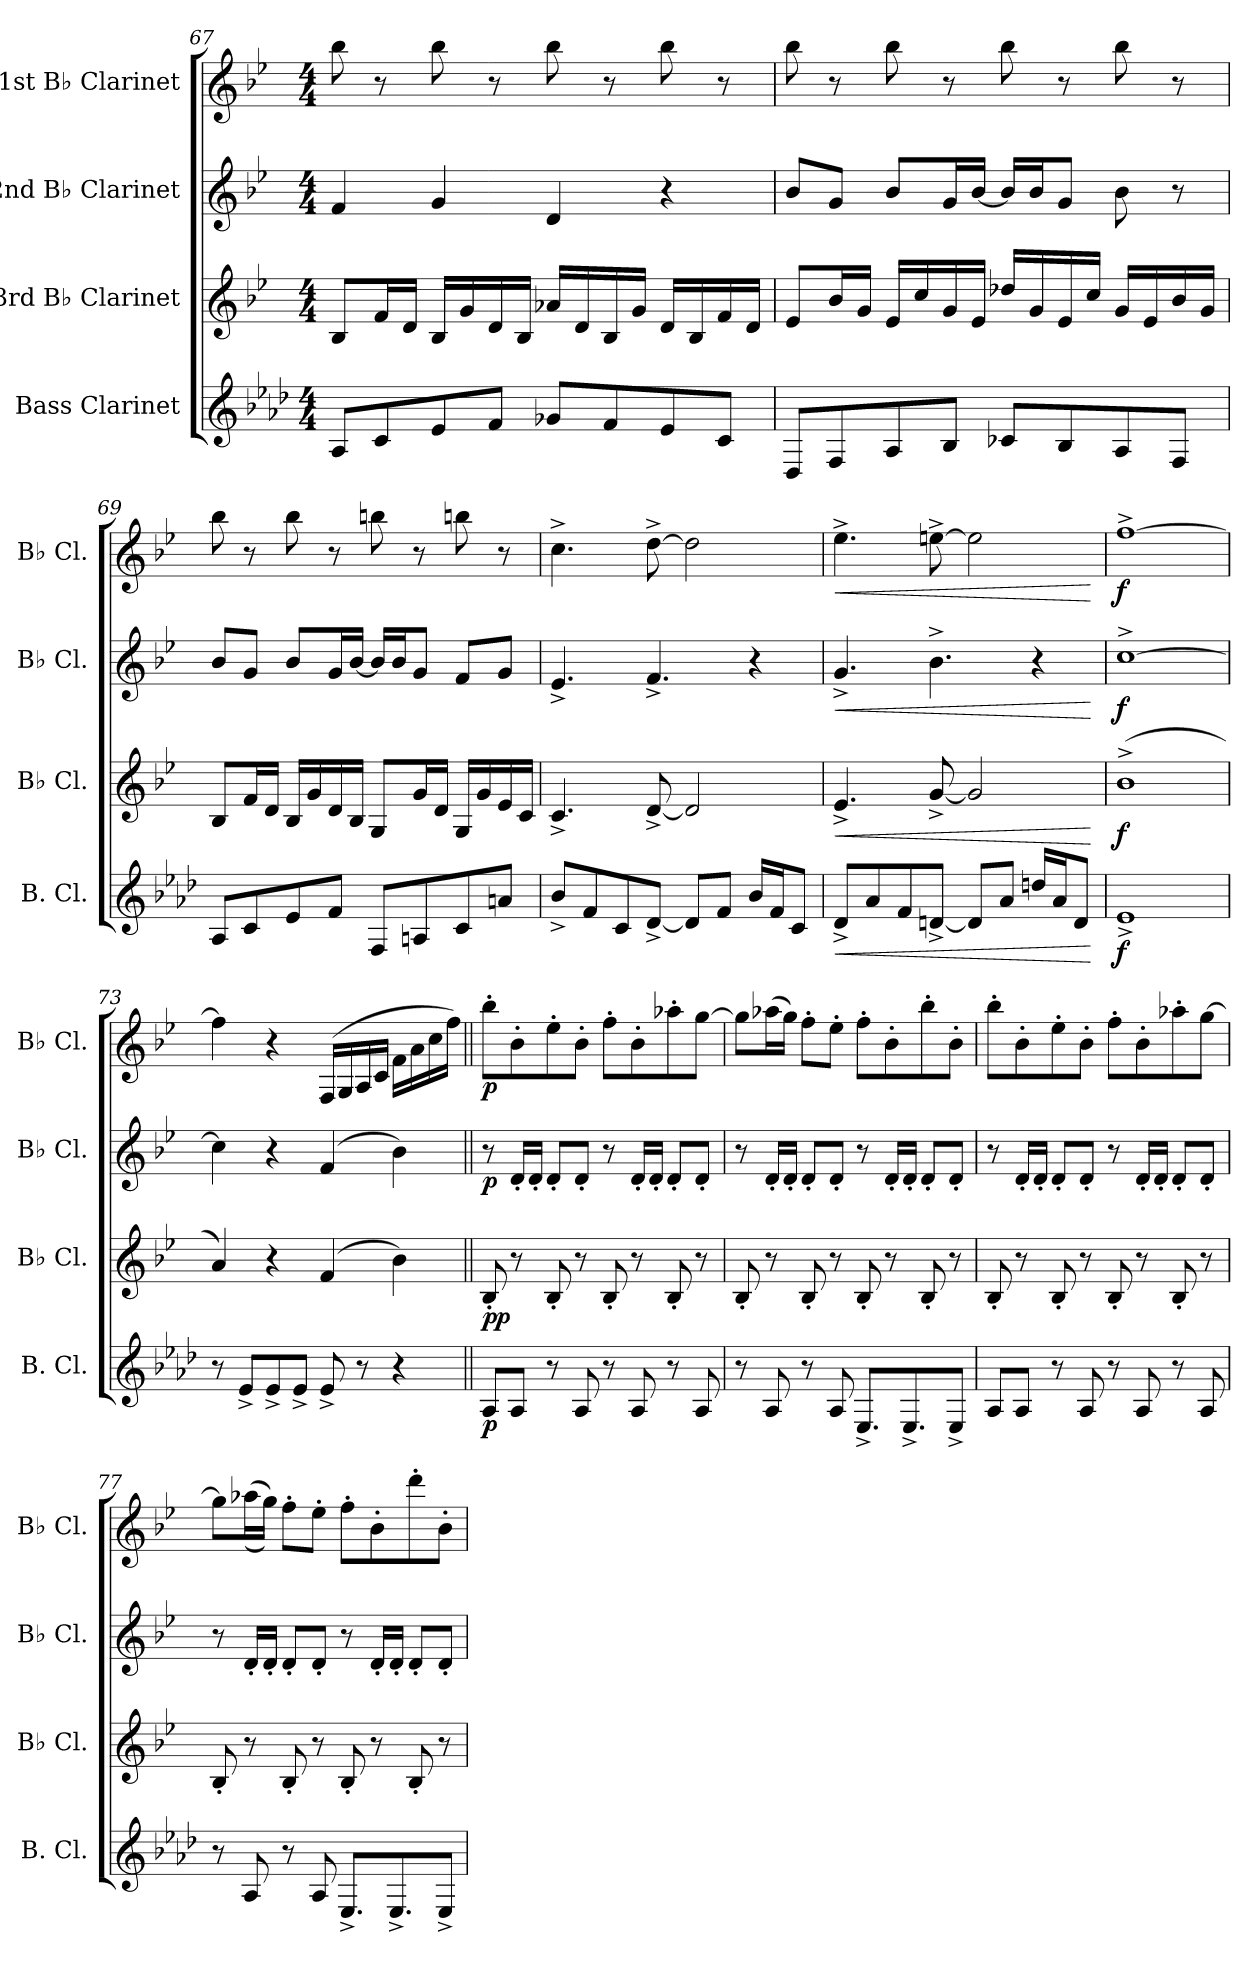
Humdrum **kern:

**kern	**dynam	**kern	**dynam	**kern	**dynam	**kern	**dynam
*part4	*part4	*part3	*part3	*part2	*part2	*part1	*part1
*staff4	*staff4	*staff3	*staff3	*staff2	*staff2	*staff1	*staff1
*I"Bass Clarinet	*	*I"3rd B♭ Clarinet	*	*I"2nd B♭ Clarinet	*	*I"1st B♭ Clarinet	*
*I'B. Cl.	*	*I'B♭ Cl.	*	*I'B♭ Cl.	*	*I'B♭ Cl.	*
!!LO:PB:g=z
*clefG2	*	*clefG2	*	*clefG2	*	*clefG2	*
*ITrd8c14	*	*ITrd1c2	*	*ITrd1c2	*	*ITrd1c2	*
*k[b-e-a-d-]	*	*k[b-e-a-d-]	*	*k[b-e-a-d-]	*	*k[b-e-a-d-]	*
*M4/4	*	*M4/4	*	*M4/4	*	*M4/4	*
=67	=67	=67	=67	=67	=67	=67	=67
8AA-/L	.	8A-/L	.	4e-/	.	8aa-\	.
8C/	.	16e-/L	.	.	.	8r	.
.	.	16c/JJ	.	.	.	.	.
8E-/	.	16A-/LL	.	4f/	.	8aa-\	.
.	.	16f/	.	.	.	.	.
8F/J	.	16c/	.	.	.	8r	.
.	.	16A-/JJ	.	.	.	.	.
8G-X/L	.	16g-X/LL	.	4c/	.	8aa-\	.
.	.	16c/	.	.	.	.	.
8F/	.	16A-/	.	.	.	8r	.
.	.	16f/JJ	.	.	.	.	.
8E-/	.	16c/LL	.	4r	.	8aa-\	.
.	.	16A-/	.	.	.	.	.
8C/J	.	16e-/	.	.	.	8r	.
.	.	16c/JJ	.	.	.	.	.
=68	=68	=68	=68	=68	=68	=68	=68
8DD-/L	.	8d-/L	.	8a-/L	.	8aa-\	.
8FF/	.	16a-/L	.	8f/J	.	8r	.
.	.	16f/JJ	.	.	.	.	.
8AA-/	.	16d-/LL	.	8a-/L	.	8aa-\	.
.	.	16b-/	.	.	.	.	.
8BB-/J	.	16f/	.	16f/L	.	8r	.
.	.	16d-/JJ	.	[16a-/JJ	.	.	.
8C-X/L	.	16cc-X/LL	.	16a-/LL]	.	8aa-\	.
.	.	16f/	.	16a-/J	.	.	.
8BB-/	.	16d-/	.	8f/J	.	8r	.
.	.	16b-/JJ	.	.	.	.	.
8AA-/	.	16f/LL	.	8a-\	.	8aa-\	.
.	.	16d-/	.	.	.	.	.
8FF/J	.	16a-/	.	8r	.	8r	.
.	.	16f/JJ	.	.	.	.	.
!!LO:LB:g=z
=69	=69	=69	=69	=69	=69	=69	=69
8AA-/L	.	8A-/L	.	8a-/L	.	8aa-\	.
8C/	.	16e-/L	.	8f/J	.	8r	.
.	.	16c/JJ	.	.	.	.	.
8E-/	.	16A-/LL	.	8a-/L	.	8aa-\	.
.	.	16f/	.	.	.	.	.
8F/J	.	16c/	.	16f/L	.	8r	.
.	.	16A-/JJ	.	[16a-/JJ	.	.	.
8FF/L	.	8F/L	.	16a-/LL]	.	8aan\	.
.	.	.	.	16a-/J	.	.	.
8AAn/	.	16f/L	.	8f/J	.	8r	.
.	.	16c/JJ	.	.	.	.	.
8C/	.	16F/LL	.	8e-/L	.	8aan\	.
.	.	16f/	.	.	.	.	.
8An/J	.	16d-/	.	8f/J	.	8r	.
.	.	16B-/JJ	.	.	.	.	.
=70	=70	=70	=70	=70	=70	=70	=70
8B-^/L	.	4.B-^/	.	4.d-^/	.	4.b-^\	.
8F/	.	.	.	.	.	.	.
8C/	.	.	.	.	.	.	.
[8D-^/J	.	[8c^/	.	4.e-^/	.	[8cc^\	.
8D-/L]	.	2c/]	.	.	.	2cc\]	.
8F/J	.	.	.	.	.	.	.
16B-/LL	.	.	.	4r	.	.	.
16F/J	.	.	.	.	.	.	.
8C/J	.	.	.	.	.	.	.
=71	=71	=71	=71	=71	=71	=71	=71
!	!LO:HP:b	!	!LO:HP:b	!	!LO:HP:b	!	!LO:HP:b
8D-^/L	<	4.d-^/	<	4.f^/	<	4.dd-^\	<
8A-/	.	.	.	.	.	.	.
8F/	.	.	.	.	.	.	.
[8Dn^/J	.	[8f^/	.	4.a-^\	.	[8ddn^\	.
8D/L]	.	2f/]	.	.	.	2dd\]	.
8A-/J	.	.	.	.	.	.	.
16dn/LL	.	.	.	4r	.	.	.
16A-/J	.	.	.	.	.	.	.
8D/J	.	.	.	.	.	.	.
.	[	.	[	.	[	.	[
=72	=72	=72	=72	=72	=72	=72	=72
!	!LO:DY:b	!	!LO:DY:b	!	!LO:DY:b	!	!LO:DY:b
1E-^	f	(1a-^	f	[1b-^	f	[1ee-^	f
!!LO:LB:g=z
=73	=73	=73	=73	=73	=73	=73	=73
8r	.	4g/)	.	4b-\]	.	4ee-\]	.
8E-^/L	.	.	.	.	.	.	.
8E-^/	.	4r	.	4r	.	4r	.
8E-^/J	.	.	.	.	.	.	.
8E-^/	.	(4e-/	.	(4e-/	.	(16E-/LL	.
.	.	.	.	.	.	16F/	.
8r	.	.	.	.	.	16G/	.
.	.	.	.	.	.	16B-/JJ	.
4r	.	4a-\)	.	4a-\)	.	16e-\LL	.
.	.	.	.	.	.	16g\	.
.	.	.	.	.	.	16b-\	.
.	.	.	.	.	.	16ee-\JJ)	.
=74||	=74||	=74||	=74||	=74||	=74||	=74||	=74||
!	!LO:DY:b	!	!LO:DY:b	!	!	!	!
!	!	!	!LO:DY:n=1:b	!	!LO:DY:b	!	!LO:DY:b
8AA-/L	p	8A-'/	p p	8r	p	8aa-'\L	p
8AA-/J	.	8r	.	16c'/LL	.	8a-'\	.
.	.	.	.	16c'/JJ	.	.	.
8r	.	8A-'/	.	8c'/L	.	8dd-'\	.
8AA-/	.	8r	.	8c'/J	.	8a-'\J	.
8r	.	8A-'/	.	8r	.	8ee-'\L	.
8AA-/	.	8r	.	16c'/LL	.	8a-'\	.
.	.	.	.	16c'/JJ	.	.	.
8r	.	8A-'/	.	8c'/L	.	8gg-X'\	.
8AA-/	.	8r	.	8c'/J	.	[8ff\J	.
=75	=75	=75	=75	=75	=75	=75	=75
8r	.	8A-'/	.	8r	.	8ff\L]	.
8AA-/	.	8r	.	16c'/LL	.	(16gg-X\L	.
.	.	.	.	16c'/JJ	.	16ff\JJ)	.
8r	.	8A-'/	.	8c'/L	.	8ee-'\L	.
8AA-/	.	8r	.	8c'/J	.	8dd-'\J	.
8.EE-^/L	.	8A-'/	.	8r	.	8ee-'\L	.
.	.	8r	.	16c'/LL	.	8a-'\	.
8.EE-^/	.	.	.	16c'/JJ	.	.	.
.	.	8A-'/	.	8c'/L	.	8aa-'\	.
8EE-^/J	.	8r	.	8c'/J	.	8a-'\J	.
!!LO:PB:g=z
=76	=76	=76	=76	=76	=76	=76	=76
8AA-/L	.	8A-'/	.	8r	.	8aa-'\L	.
8AA-/J	.	8r	.	16c'/LL	.	8a-'\	.
.	.	.	.	16c'/JJ	.	.	.
8r	.	8A-'/	.	8c'/L	.	8dd-'\	.
8AA-/	.	8r	.	8c'/J	.	8a-'\J	.
8r	.	8A-'/	.	8r	.	8ee-'\L	.
8AA-/	.	8r	.	16c'/LL	.	8a-'\	.
.	.	.	.	16c'/JJ	.	.	.
8r	.	8A-'/	.	8c'/L	.	8gg-X'\	.
8AA-/	.	8r	.	8c'/J	.	[8ff\J	.
=77	=77	=77	=77	=77	=77	=77	=77
8r	.	8A-'/	.	8r	.	8ff\L]	.
8AA-/	.	8r	.	16c'/LL	.	((16gg-X\L	.
.	.	.	.	16c'/JJ	.	16ff\JJ))	.
8r	.	8A-'/	.	8c'/L	.	8ee-'\L	.
8AA-/	.	8r	.	8c'/J	.	8dd-'\J	.
8.EE-^/L	.	8A-'/	.	8r	.	8ee-'\L	.
.	.	8r	.	16c'/LL	.	8a-'\	.
8.EE-^/	.	.	.	16c'/JJ	.	.	.
.	.	8A-'/	.	8c'/L	.	8ccc'\	.
8EE-^/J	.	8r	.	8c'/J	.	8a-'\J	.
=	=	=	=	=	=	=	=
*-	*-	*-	*-	*-	*-	*-	*-
